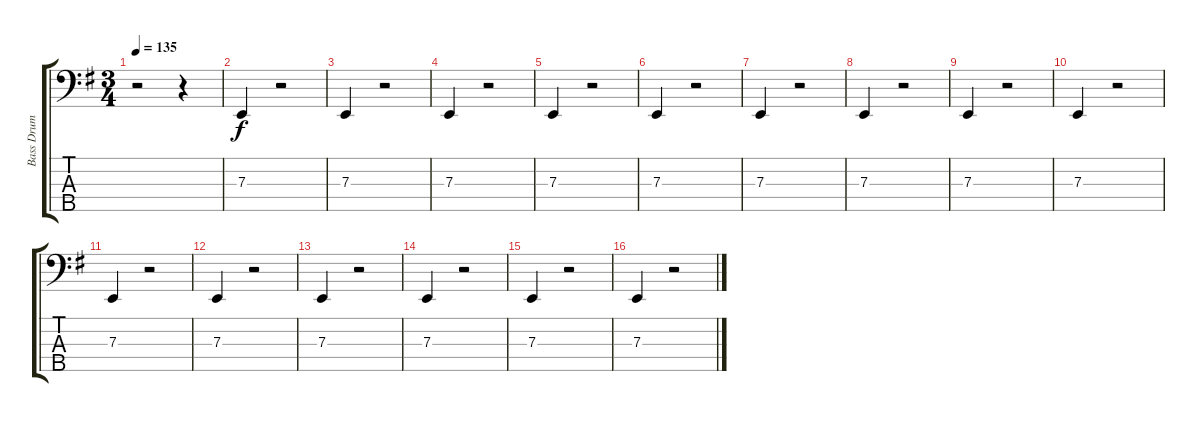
\track ("Bass Drum" "Bass Drum") {instrument taikodrum}
\staff {score tabs}
\tuning (G2 D2 A1 E1 B0) {hide}
\ts (3 4)
\tempo 135
\clef f4
\ks eminor
r.2{dy f} r.4 |
7.3.4 r.2 |
7.3.4 r.2 |
7.3.4 r.2 |
7.3.4 r.2 |
7.3.4 r.2 |
7.3.4 r.2 |
7.3.4 r.2 |
7.3.4 r.2 |
7.3.4 r.2 |
7.3.4 r.2 |
7.3.4 r.2 |
7.3.4 r.2 |
7.3.4 r.2 |
7.3.4 r.2 |
7.3.4 r.2
